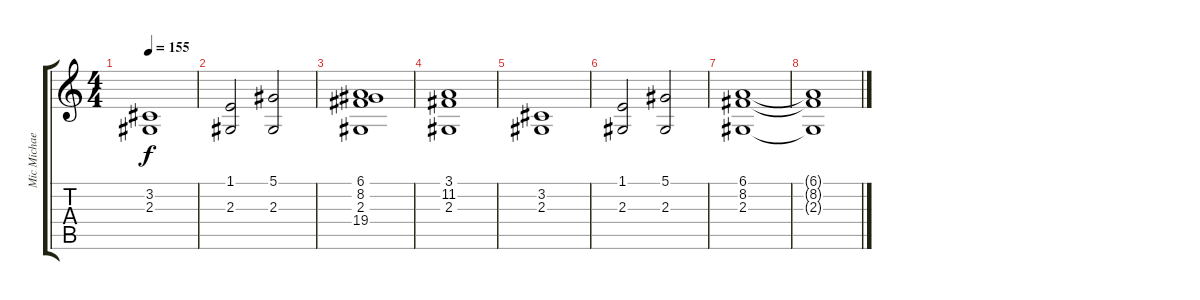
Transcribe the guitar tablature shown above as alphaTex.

\track ("Mic Michaeli" "Mic Michae") {instrument synthvoice}
\staff {score tabs}
\tuning (Eb4 Bb3 Gb3 Db3 Ab2 Eb2) {hide}
\ts (4 4)
\tempo 155
\clef g2
\ks c
(3.2 2.3).1{dy f instrument synthvoice} |
(1.1 2.3).2 (5.1 2.3).2 |
(6.1 8.2 2.3 19.4).1 |
(3.1 11.2 2.3).1 |
(3.2 2.3).1 |
(1.1 2.3).2 (5.1 2.3).2 |
(6.1 8.2 2.3).1 |
(6.1{t} 8.2{t} 2.3{t}).1
